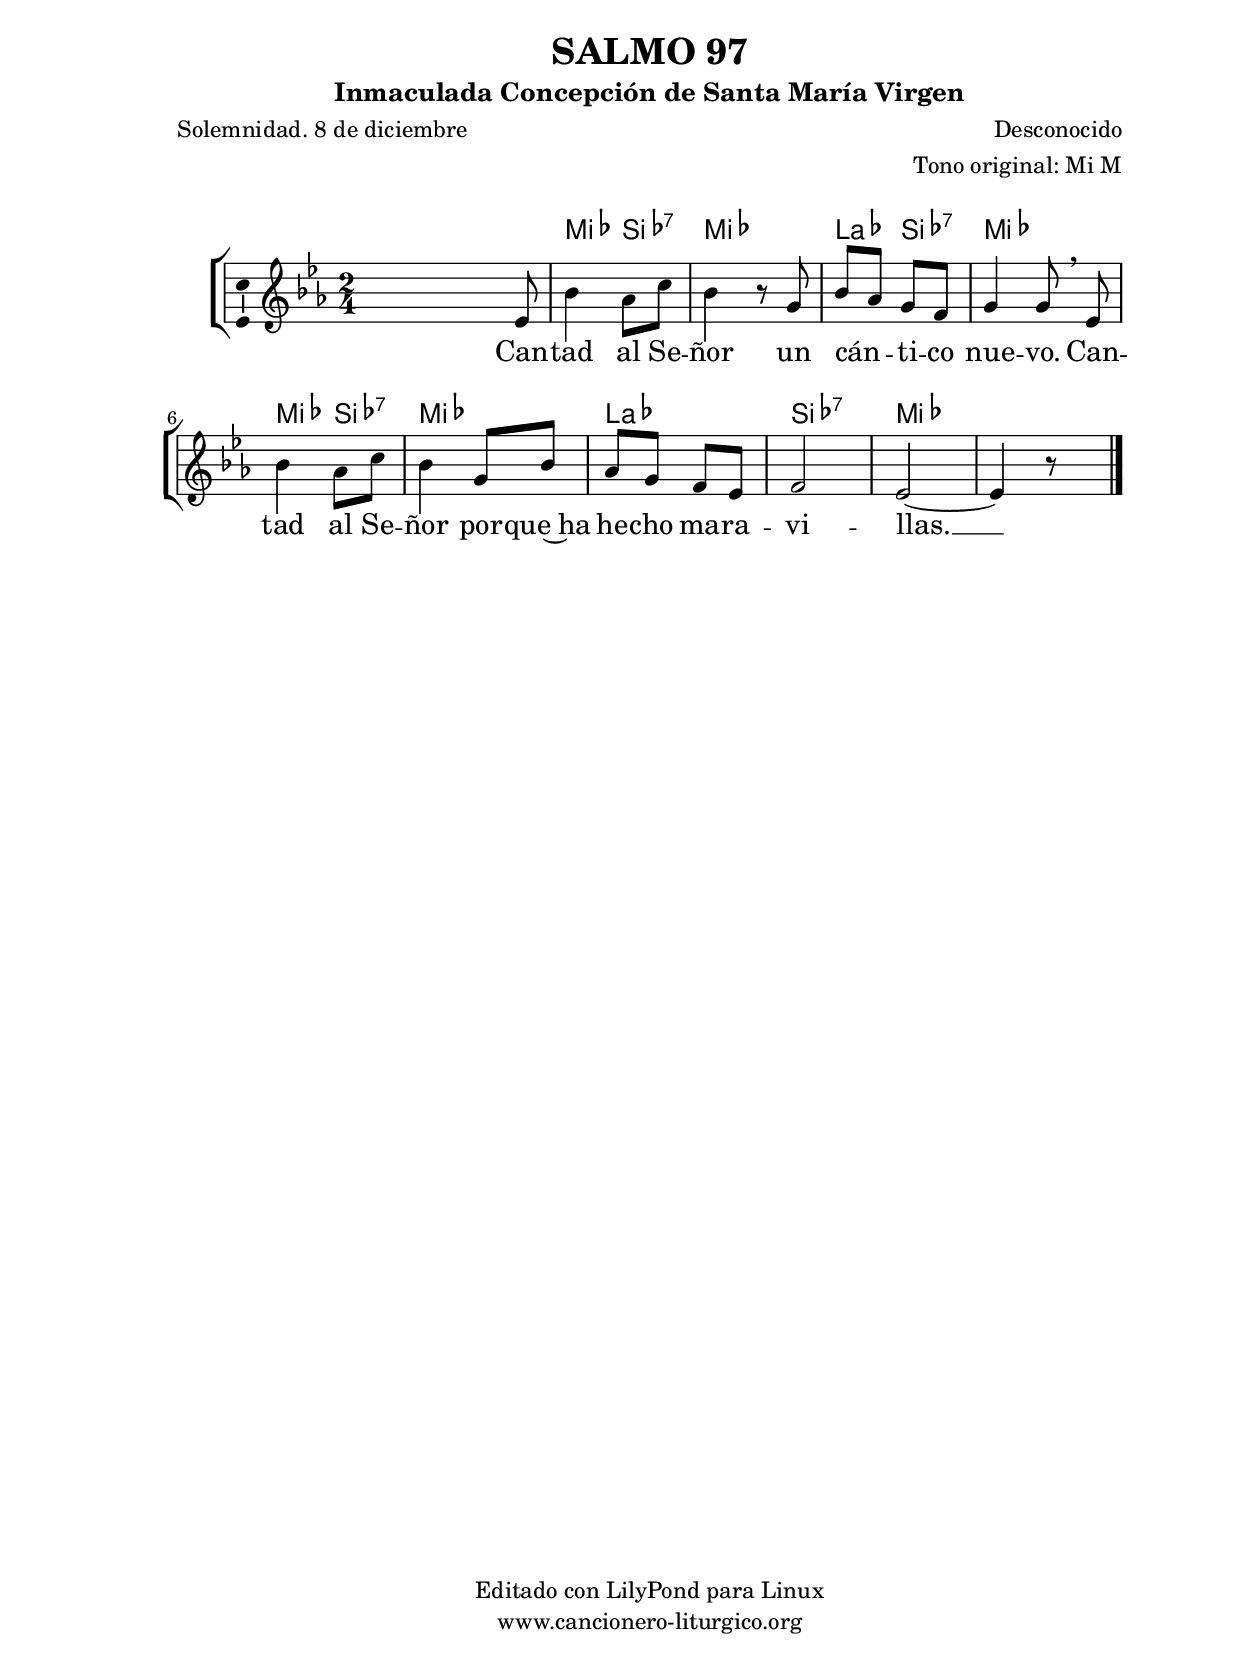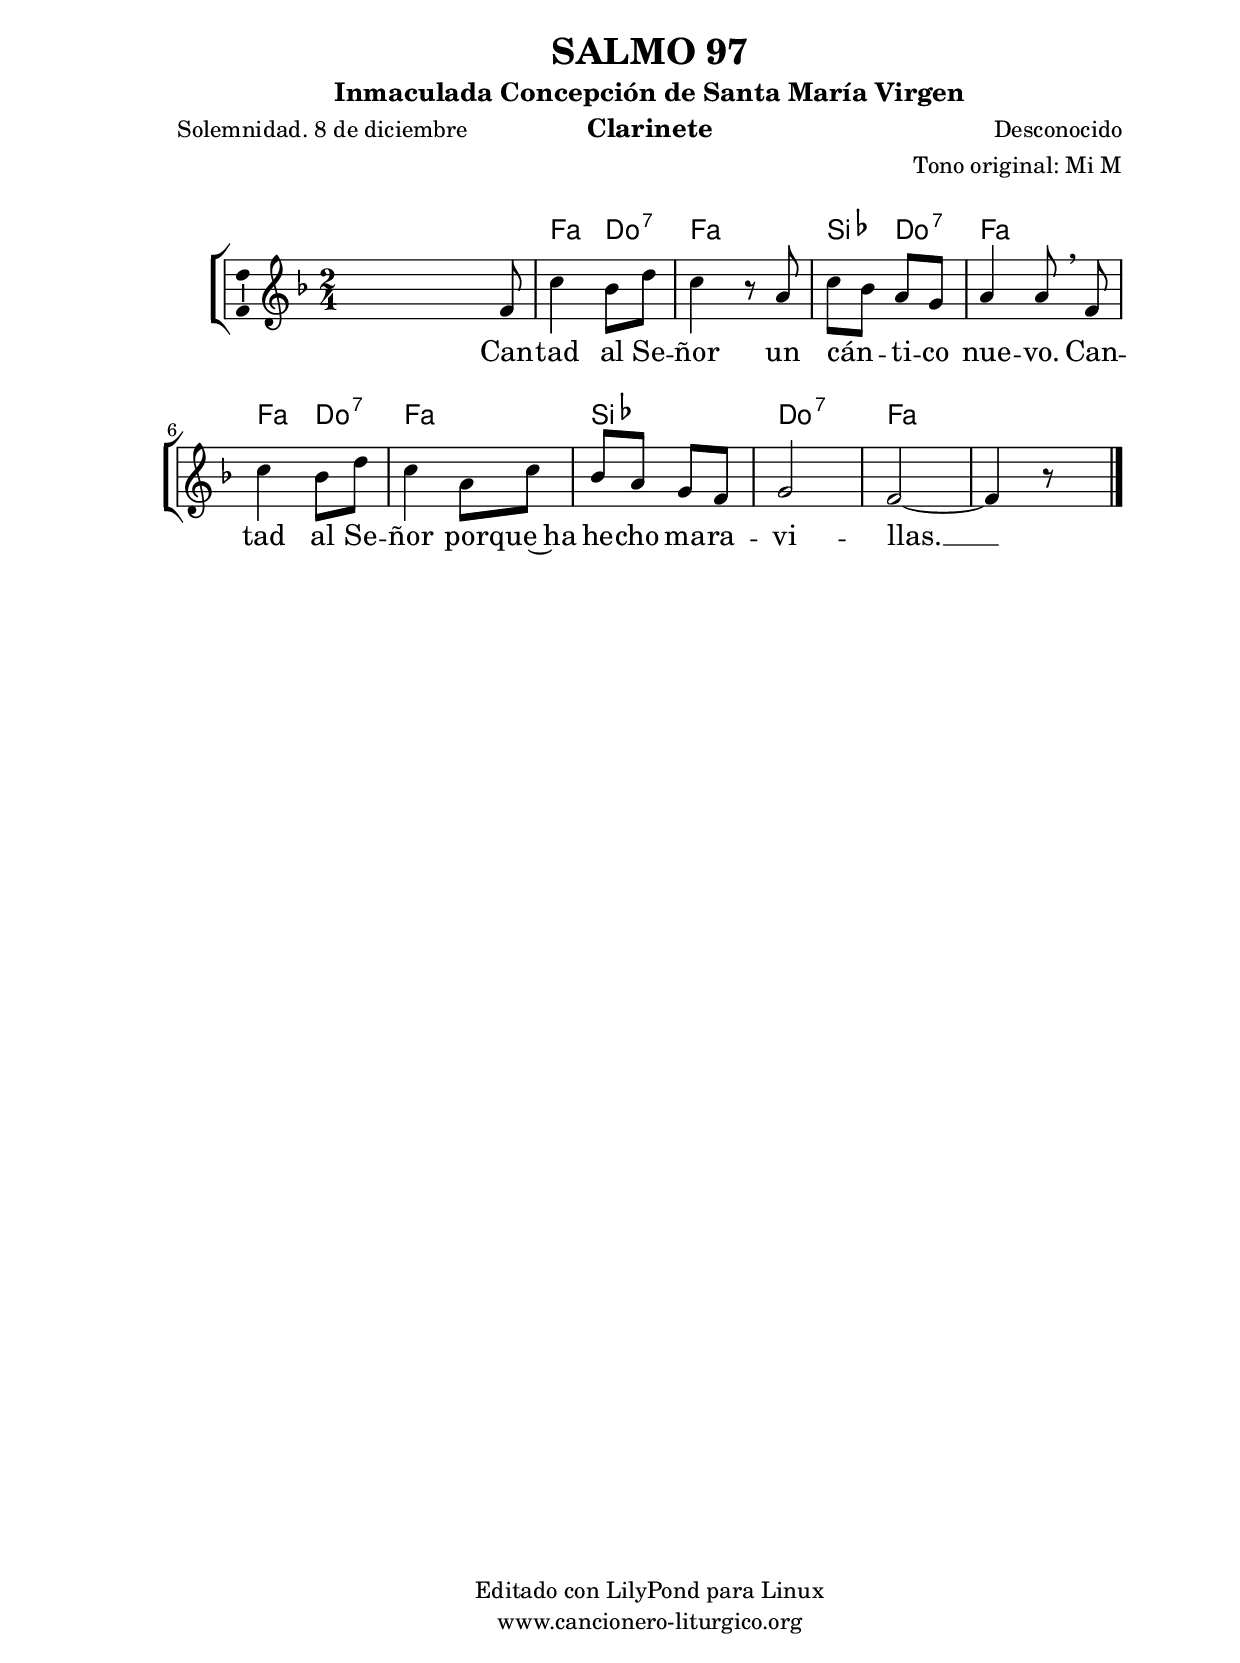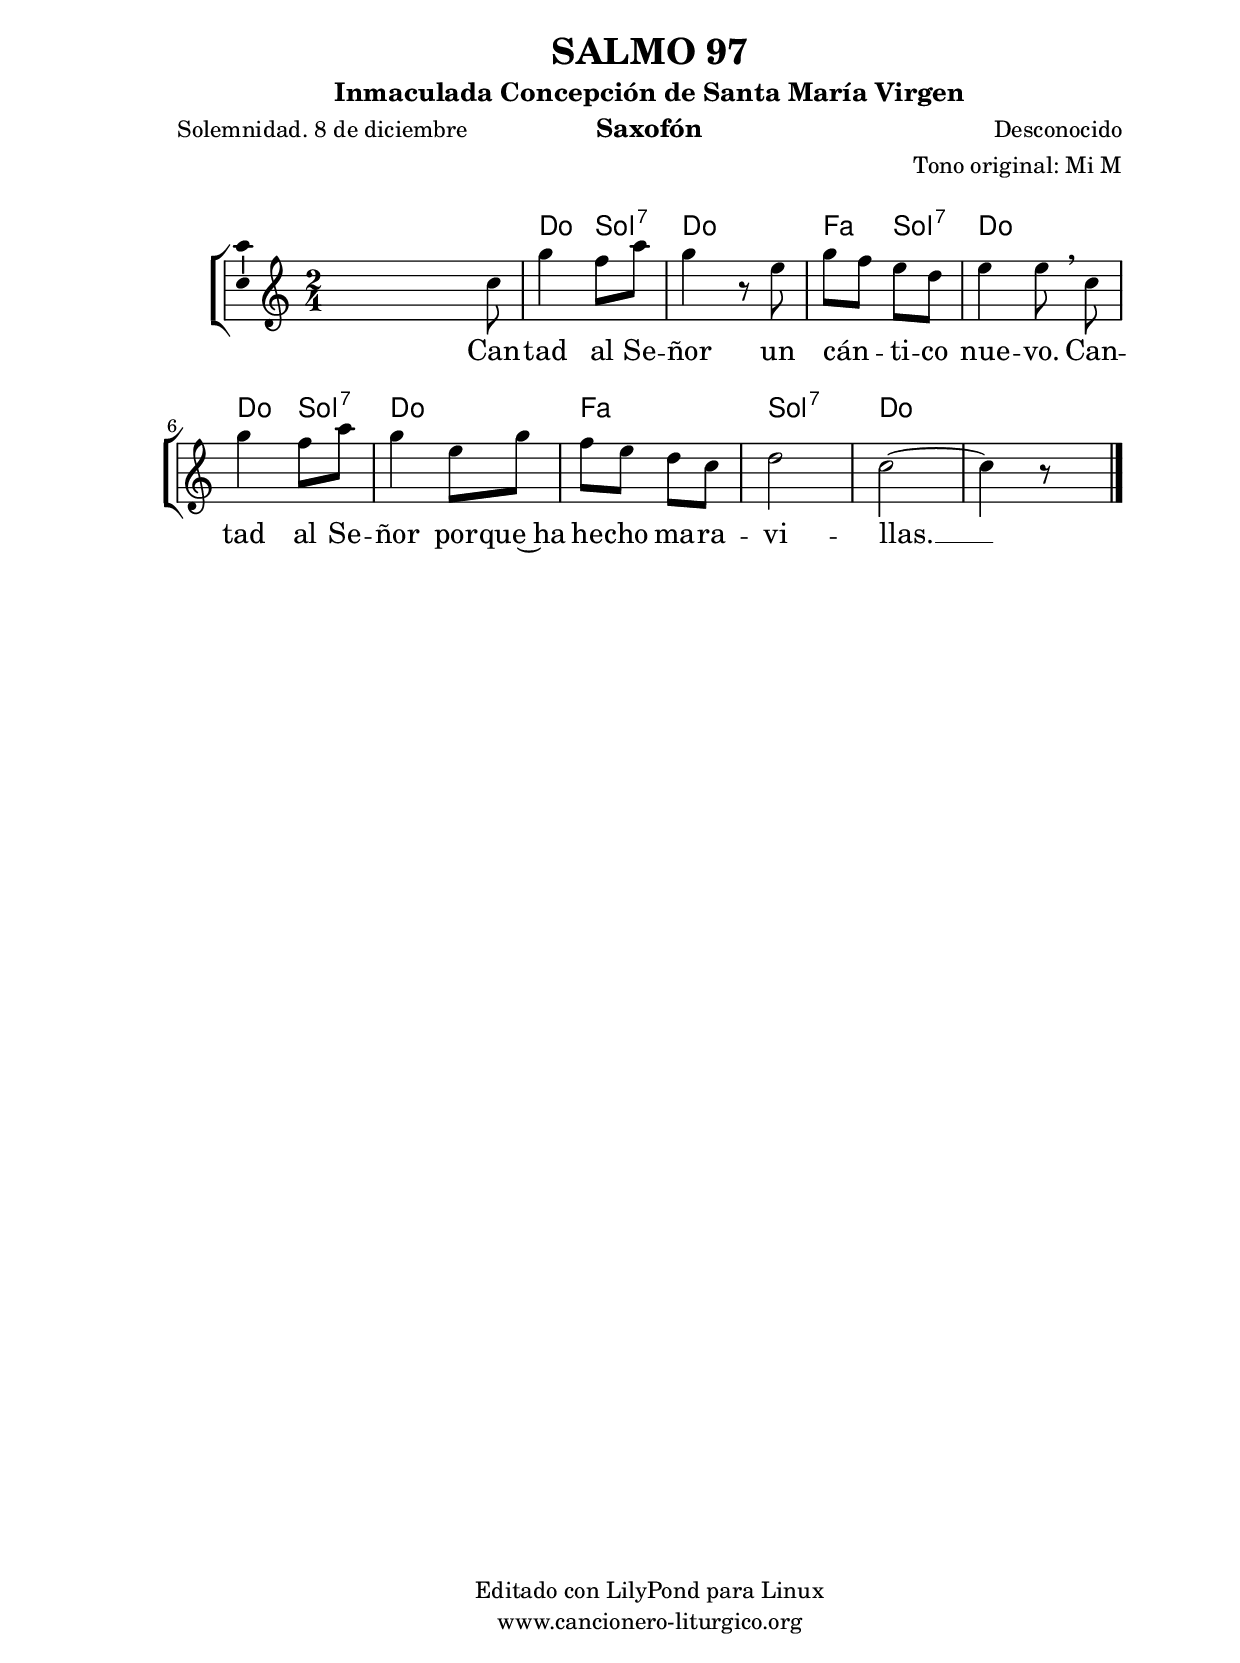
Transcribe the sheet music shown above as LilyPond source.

%
%para convertir .midi en .wav:
%timidity filename.midi -Ow -o finename.wav
%
%
%Para convertir de .wav a .mp3:
%lame -h -m j filename.wav
%
%
%para escuchar el midi:
%timidity nombrefichero.midi
%


%versión de lilypond para la que se ha escrito esta partitura:
\version "2.16.0"

	%Tamaño papel
	#(set-default-paper-size "a4")
	%Tamaño partitura
	#(set-global-staff-size 20)
	%No responde al pulsar sobre una nota
	#(ly:set-option 'point-and-click #f)

%parámetros del encabezamiento:
\header {
	title = "SALMO 97"
	subtitle = "Inmaculada Concepción de Santa María Virgen"
	composer = "Desconocido"
	poet = "Solemnidad. 8 de diciembre"
	meter = ""
	arranger = "Tono original: Mi M"
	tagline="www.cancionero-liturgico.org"
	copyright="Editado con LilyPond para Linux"
	}

%parámetros asociados al papel:
\paper  {
	oddHeaderMarkup = \markup {\fill-line { \on-the-fly #not-first-page \fromproperty #'header:title \on-the-fly #not-first-page \fromproperty #'header:composer }}
	evenHeaderMarkup = \markup {\fill-line { \fromproperty #'header:composer \fromproperty #'header:title }}
	#(set-paper-size "a4")
	print-page-number = ##f
	first-page-number = 1
	print-first-page-number = ##f
%	head-separation = 3.0 \cm
	top-margin = 2.0 \cm
	bottom-margin = 0.5\cm
%%%	bottom-margin = -1.0\cm
	left-margin = 3.0 \cm
	line-width = 16.0 \cm 
	indent = 8\mm
	interscoreline = 2.\mm
	between-system-space = 15\mm
%	para que las partituras no llenen la hoja:
	ragged-bottom = ##t
%	idem para la última hoja:
	ragged-last-bottom = ##f
%	para que las partituras llenen el ancho del papel:
	ragged-last = ##f
	after-title-space = 2.5 \cm
%page-count=1
%system-count=8

	%Flexible Vertical Spacing
%	markup-markup-spacing =
%	#'((basic-distance . 15) (minimum-distance . 15) (padding . 3))
	markup-system-spacing =
	#'((basic-distance . 15) (minimum-distance . 15) (padding . 3))
	system-system-spacing =
	#'((basic-distance . 15) (minimum-distance . 15) (padding . 3))
	score-system-spacing =
	#'((basic-distance . 15) (minimum-distance . 15) (padding . 5))
%	top-system-spacing = % header
%	#'((basic-distance . 8) (minimum-distance . 0) (padding . 3))
%	top-markup-spacing =
%	#'((basic-distance . 20) (minimum-distance . 20) (padding . 3))
	last-bottom-spacing = % footer
	#'((basic-distance . 5) (minimum-distance . 5) (padding . 3))
%	score-markup-spacing =
%	#'((basic-distance . 16) (minimum-distance . 13) (padding . 3))

	}


%parámetros que afectan a toda la partitura:
global =  {
	%clave de sol (G):
	\clef G
	%armadura:
	\transpose e ees
	\key e \major
	\tempo 4=100
	\set Score.tempoHideNote = ##t
	}


acordes = {
	\italianChords
	\chordmode {
	\transpose e ees
{

s2
e4 b:7 e s a b:7 e s
e4 b:7 e s a2
b2:7 e s
%%%b4:7 e2

	}
	}
}

melodia = 
	\transpose e ees
{
	\relative c'{
	\time 2/4

s4 s8 e8
b'4 a8 cis
b4 r8 gis8
b8 a gis fis
gis4 gis8 \breathe e8
b'4 a8 cis
b4 gis8 b
a8 gis fis e
fis2
e2~
e4 r8 s8
%%%fis4 e~
%%%e4 r8 s8

	\bar "|."
	}
	}


texto = \lyricmode {
Can -- tad al Se -- ñor un cán -- _ ti -- co nue -- vo.
Can -- tad al Se -- ñor por -- que~ha he -- cho ma -- ra -- vi -- llas. __
	}


acordesStaff = \context ChordNames = acordesStaff <<
	\set chordChanges = ##t
	\acordes
	>>


vozStaff = \context Voice = vozStaff
\with {\consists "Ambitus_engraver"}
<<
%	\set Staff.instrumentName = ""
%	\set Staff.shortInstrumentName = ""
%	\set Staff.midiInstrument = #"clarinet"
%	\set Staff.midiInstrument = #"cello"
%	\set Staff.midiInstrument = #"flute"
	\set Staff.midiInstrument = #"electric guitar (jazz)"
%	\set Staff.midiInstrument = #"english horn"
%	\set Staff.midiInstrument = #"violin"
%	\set Staff.midiInstrument = #"glockenspiel"
	\set Staff.midiMinimumVolume = #0.7
	\set Staff.midiMaximumVolume = #0.9
	\global
	\melodia
	>>


textoStaff = \context Lyrics = textoStaff <<
	\lyricsto vozStaff \texto
	>>

\book {
	\score {
		\context ChoirStaff {
			\override StaffGroup.SystemStartBracket #'collapse-height = #1
			\override Score.SystemStartBar #'collapse-height = #1
			<<
			\acordesStaff
			\vozStaff
			\textoStaff
			>>
			}
		\layout {
	    		\context {
				\Lyrics
				\override LyricText #'font-size = #2
				}
	   		 \context {
				\Score
				%fontSize = #3
				\override StaffSymbol #'staff-space = #(magstep +3)
				%\override Beam #'thickness = #0.55
				%\override SpacingSpanner #'spacing-increment = #1.0
				%\override Slur #'height-limit = #1.5
				}
			}
		}
	\score {
		\unfoldRepeats
		\context ChoirStaff {
			<<
			\acordesStaff
			\vozStaff
			>>
			}
		\midi {
	  		\context {
	  			\Score
				tempoWholesPerMinute = #(ly:make-moment 70 4)
				}
			}
		}
	}

%Partitura para clarinete
#(define output-suffix "C")
\book {
	\header{
		instrument = "Clarinete"
		}
	\score {
		\context ChoirStaff {
			\override StaffGroup.SystemStartBracket #'collapse-height = #1
			\override Score.SystemStartBar #'collapse-height = #1
\transpose c d
			<<
			\acordesStaff
			\vozStaff
			\textoStaff
			>>
			}
		\layout {
	    		\context {
				\Lyrics
				\override LyricText #'font-size = #2
				}
	   		 \context {
				\Score
				%fontSize = #3
				\override StaffSymbol #'staff-space = #(magstep +3)
				%\override Beam #'thickness = #0.55
				%\override SpacingSpanner #'spacing-increment = #1.0
				%\override Slur #'height-limit = #1.5
				}
			}
		}
	}

%Partitura para saxofón
#(define output-suffix "S")
\book {
	\header{
		instrument = "Saxofón"
		}
	\score {
		\context ChoirStaff {
			\override StaffGroup.SystemStartBracket #'collapse-height = #1
			\override Score.SystemStartBar #'collapse-height = #1
\transpose c a
			<<
			\acordesStaff
			\vozStaff
			\textoStaff
			>>
			}
		\layout {
	    		\context {
				\Lyrics
				\override LyricText #'font-size = #2
				}
	   		 \context {
				\Score
				%fontSize = #3
				\override StaffSymbol #'staff-space = #(magstep +3)
				%\override Beam #'thickness = #0.55
				%\override SpacingSpanner #'spacing-increment = #1.0
				%\override Slur #'height-limit = #1.5
				}
			}
		}
	}

